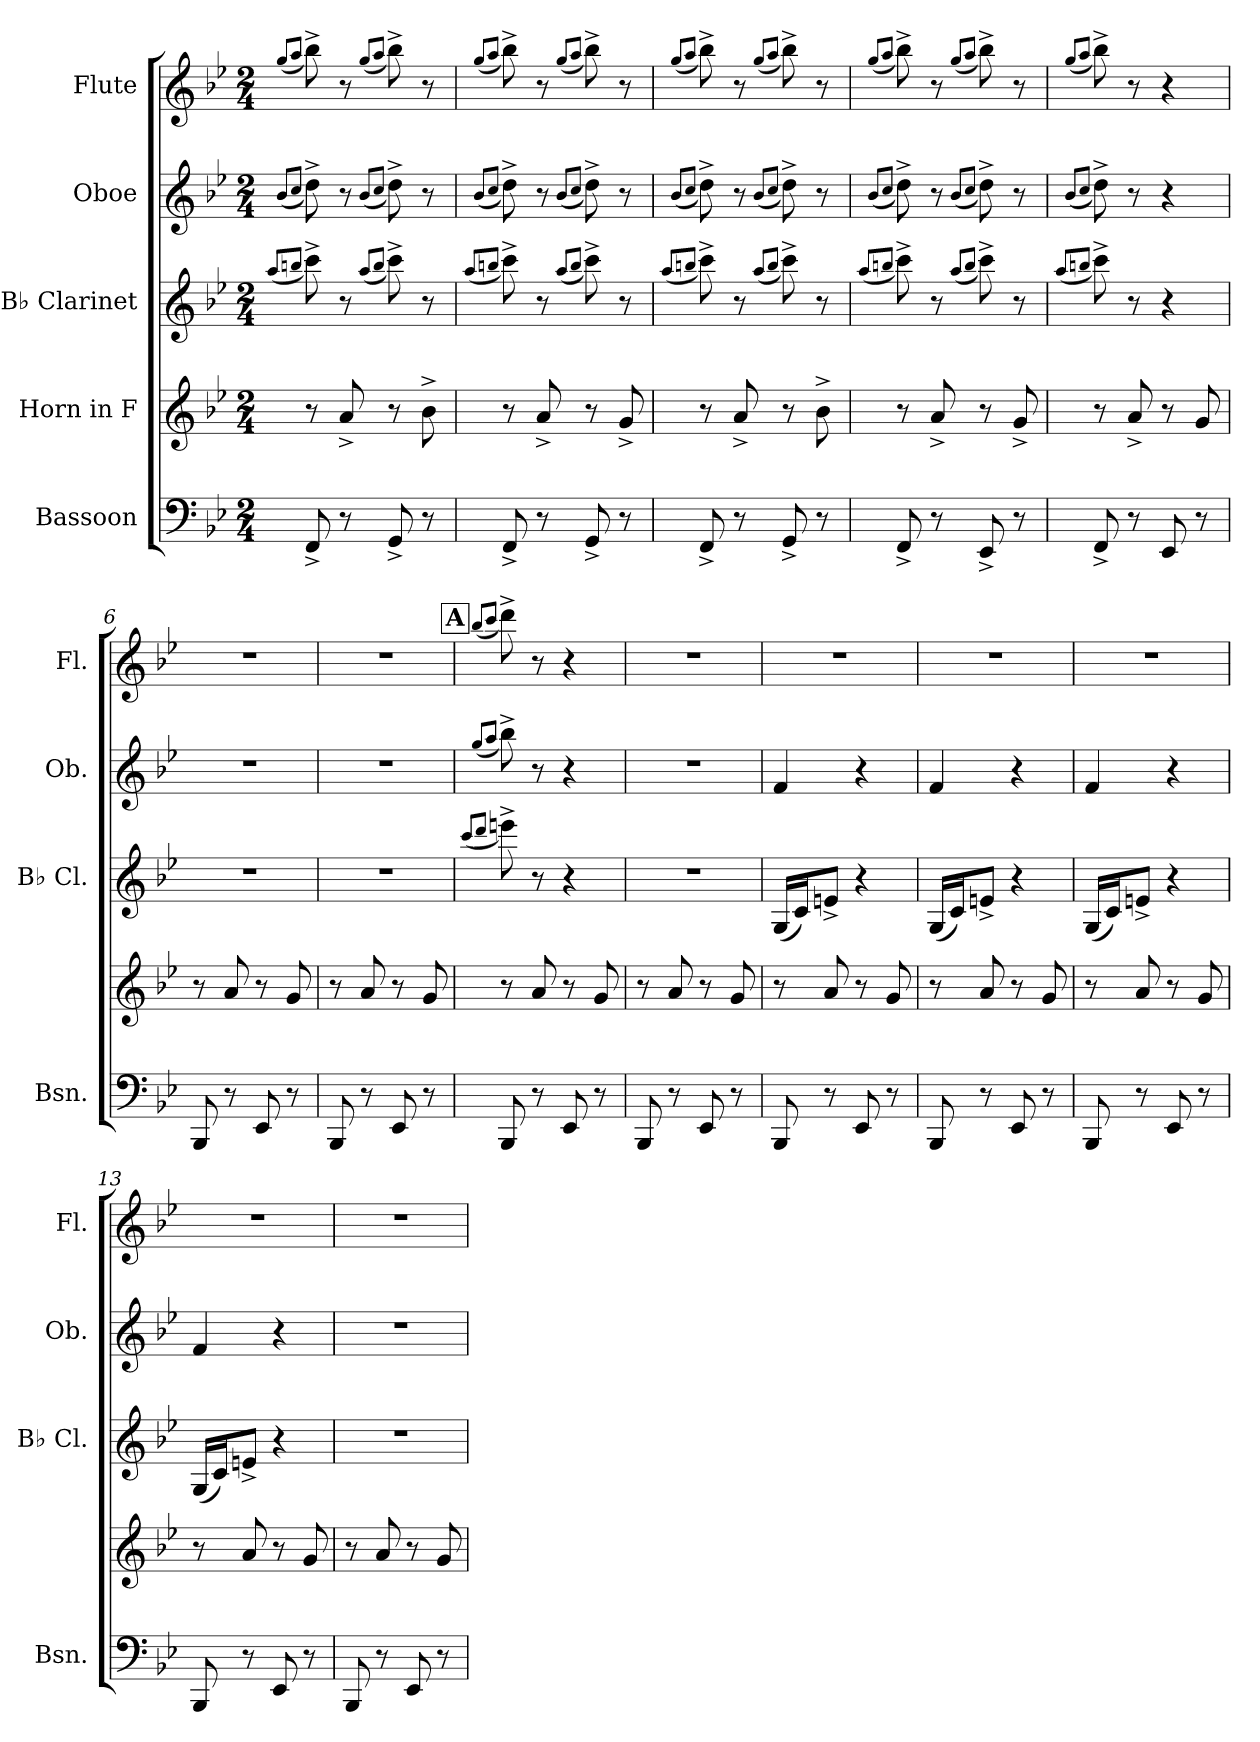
**kern	**kern	**kern	**kern	**kern
*part5	*part4	*part3	*part2	*part1
*staff5	*staff4	*staff3	*staff2	*staff1
*I"Bassoon	*I"Horn in F	*I"B♭ Clarinet	*I"Oboe	*I"Flute
*I'Bsn.	*	*I'B♭ Cl.	*I'Ob.	*I'Fl.
*clefF4	*clefG2	*clefG2	*clefG2	*clefG2
*	*ITrd4c7	*ITrd1c2	*	*
*k[b-e-]	*k[b-e-a-]	*k[b-e-a-d-]	*k[b-e-]	*k[b-e-]
*M2/4	*M2/4	*M2/4	*M2/4	*M2/4
*MM140	*MM140	*MM140	*MM140	*MM140
=1	=1	=1	=1	=1
.	.	(8qgg/L	(8qb-/L	(8qgg/L
.	.	8qaan/J	8qcc/J	8qaa/J
8FF^/	8r	8bb-^\)	8dd^\)	8bb-^\)
8r	8d^/	8r	8r	8r
.	.	(8qgg/L	(8qb-/L	(8qgg/L
.	.	8qaa/J	8qcc/J	8qaa/J
8GG^/	8r	8bb-^\)	8dd^\)	8bb-^\)
8r	8e-^\	8r	8r	8r
=2	=2	=2	=2	=2
.	.	(8qgg/L	(8qb-/L	(8qgg/L
.	.	8qaan/J	8qcc/J	8qaa/J
8FF^/	8r	8bb-^\)	8dd^\)	8bb-^\)
8r	8d^/	8r	8r	8r
.	.	(8qgg/L	(8qb-/L	(8qgg/L
.	.	8qaa/J	8qcc/J	8qaa/J
8GG^/	8r	8bb-^\)	8dd^\)	8bb-^\)
8r	8c^/	8r	8r	8r
=3	=3	=3	=3	=3
.	.	(8qgg/L	(8qb-/L	(8qgg/L
.	.	8qaan/J	8qcc/J	8qaa/J
8FF^/	8r	8bb-^\)	8dd^\)	8bb-^\)
8r	8d^/	8r	8r	8r
.	.	(8qgg/L	(8qb-/L	(8qgg/L
.	.	8qaa/J	8qcc/J	8qaa/J
8GG^/	8r	8bb-^\)	8dd^\)	8bb-^\)
8r	8e-^\	8r	8r	8r
!!LO:LB:g=z
=4	=4	=4	=4	=4
.	.	(8qgg/L	(8qb-/L	(8qgg/L
.	.	8qaan/J	8qcc/J	8qaa/J
8FF^/	8r	8bb-^\)	8dd^\)	8bb-^\)
8r	8d^/	8r	8r	8r
.	.	(8qgg/L	(8qb-/L	(8qgg/L
.	.	8qaa/J	8qcc/J	8qaa/J
8EE-^/	8r	8bb-^\)	8dd^\)	8bb-^\)
8r	8c^/	8r	8r	8r
=5	=5	=5	=5	=5
.	.	(8qgg/L	(8qb-/L	(8qgg/L
.	.	8qaan/J	8qcc/J	8qaa/J
8FF^/	8r	8bb-^\)	8dd^\)	8bb-^\)
8r	8d^/	8r	8r	8r
8EE-/	8r	4r	4r	4r
8r	8c/	.	.	.
=6	=6	=6	=6	=6
8BBB-/	8r	2r	2r	2r
8r	8d/	.	.	.
8EE-/	8r	.	.	.
8r	8c/	.	.	.
=7	=7	=7	=7	=7
8BBB-/	8r	2r	2r	2r
8r	8d/	.	.	.
8EE-/	8r	.	.	.
8r	8c/	.	.	.
!!LO:PB:g=z
!!LO:REH:place=s1:a:B:fs=14:t=A
=8	=8	=8	=8	=8
.	.	(8qbb-/L	(8qgg/L	(8qbb-/L
.	.	8qccc/J	8qaa/J	8qccc/J
8BBB-/	8r	8dddn^\)	8bb-^\)	8ddd^\)
8r	8d/	8r	8r	8r
8EE-/	8r	4r	4r	4r
8r	8c/	.	.	.
=9	=9	=9	=9	=9
8BBB-/	8r	2r	2r	2r
8r	8d/	.	.	.
8EE-/	8r	.	.	.
8r	8c/	.	.	.
=10	=10	=10	=10	=10
8BBB-/	8r	(16F/LL	4f/	2r
.	.	16B-/J)	.	.
8r	8d/	8dn^/J	.	.
8EE-/	8r	4r	4r	.
8r	8c/	.	.	.
=11	=11	=11	=11	=11
8BBB-/	8r	(16F/LL	4f/	2r
.	.	16B-/J)	.	.
8r	8d/	8dn^/J	.	.
8EE-/	8r	4r	4r	.
8r	8c/	.	.	.
=12	=12	=12	=12	=12
8BBB-/	8r	(16F/LL	4f/	2r
.	.	16B-/J)	.	.
8r	8d/	8dn^/J	.	.
8EE-/	8r	4r	4r	.
8r	8c/	.	.	.
!!LO:LB:g=z
=13	=13	=13	=13	=13
8BBB-/	8r	(16F/LL	4f/	2r
.	.	16B-/J)	.	.
8r	8d/	8dn^/J	.	.
8EE-/	8r	4r	4r	.
8r	8c/	.	.	.
=14	=14	=14	=14	=14
8BBB-/	8r	2r	2r	2r
8r	8d/	.	.	.
8EE-/	8r	.	.	.
8r	8c/	.	.	.
=	=	=	=	=
*-	*-	*-	*-	*-
